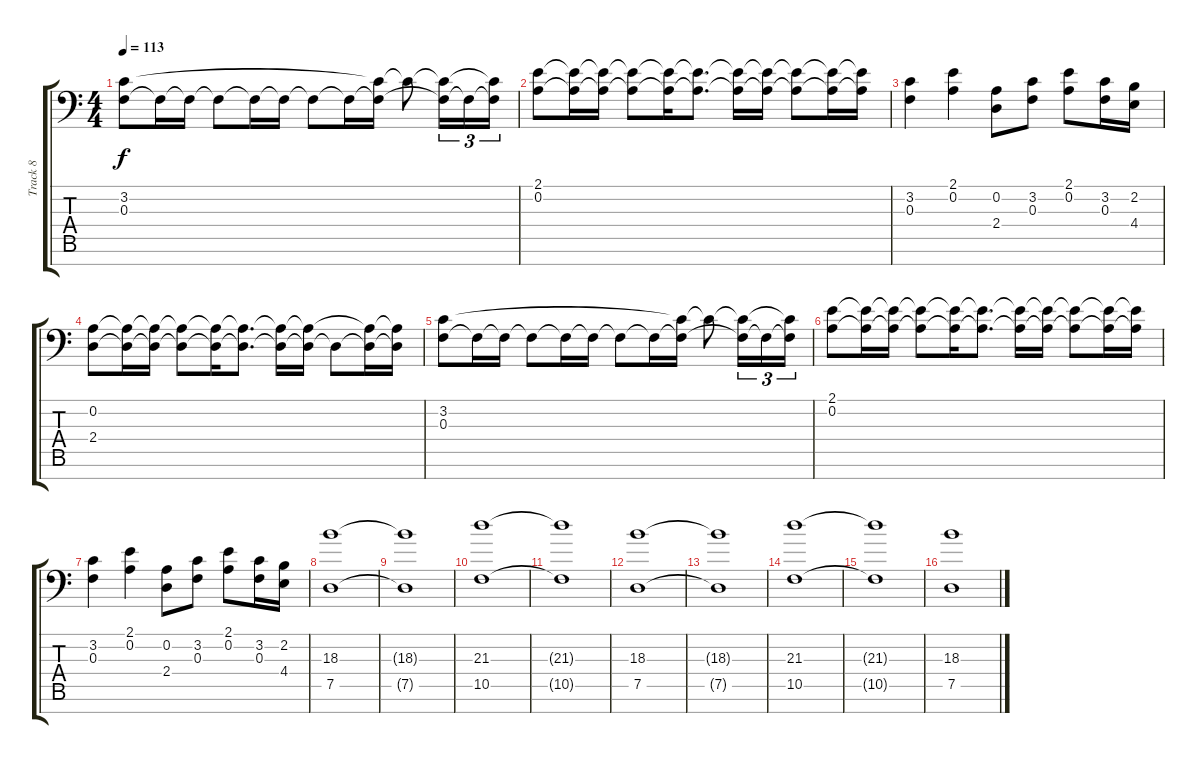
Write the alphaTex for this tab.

\track ("Track 8" "Track 8") {instrument choiraahs}
\staff {score tabs}
\tuning (D4 A3 F3 C3 G2 D2 G1) {hide}
\ts (4 4)
\tempo 113
\clef f4
\ks c
(3.2 0.3).8{dy f} 0.3{t}.16 0.3{t}.16 0.3{t}.8 0.3{t}.16 0.3{t}.16 0.3{t}.8 0.3{t}.16 (3.2{t} 0.3{t}).16 3.2{t}.8 (3.2{t} 0.3{t}).16{tu (3 2)} 0.3{t}.16{tu (3 2)} (3.2{t} 0.3{t}).16{tu (3 2)} |
(2.1 0.2).8 (2.1{t} 0.2{t}).16 (2.1{t} 0.2{t}).16 (2.1{t} 0.2{t}).8 (2.1{t} 0.2{t}).16 (2.1{t} 0.2{t}).8{d} (2.1{t} 0.2{t}).16 (2.1{t} 0.2{t}).16 (2.1{t} 0.2{t}).8 (2.1{t} 0.2{t}).16 (2.1{t} 0.2{t}).16 |
(3.2 0.3).4 (2.1 0.2).4 (0.2 2.4).8 (3.2 0.3).8 (2.1 0.2).8 (3.2 0.3).16 (2.2 4.4).16 |
(0.2 2.4).8 (0.2{t} 2.4{t}).16 (0.2{t} 2.4{t}).16 (0.2{t} 2.4{t}).8 (0.2{t} 2.4{t}).16 (0.2{t} 2.4{t}).8{d} (0.2{t} 2.4{t}).16 (0.2{t} 2.4{t}).16 2.4{t}.8 (0.2{t} 2.4{t}).16 (0.2{t} 2.4{t}).16 |
(3.2 0.3).8 0.3{t}.16 0.3{t}.16 0.3{t}.8 0.3{t}.16 0.3{t}.16 0.3{t}.8 0.3{t}.16 (3.2{t} 0.3{t}).16 3.2{t}.8 (3.2{t} 0.3{t}).16{tu (3 2)} 0.3{t}.16{tu (3 2)} (3.2{t} 0.3{t}).16{tu (3 2)} |
(2.1 0.2).8 (2.1{t} 0.2{t}).16 (2.1{t} 0.2{t}).16 (2.1{t} 0.2{t}).8 (2.1{t} 0.2{t}).16 (2.1{t} 0.2{t}).8{d} (2.1{t} 0.2{t}).16 (2.1{t} 0.2{t}).16 (2.1{t} 0.2{t}).8 (2.1{t} 0.2{t}).16 (2.1{t} 0.2{t}).16 |
(3.2 0.3).4 (2.1 0.2).4 (0.2 2.4).8 (3.2 0.3).8 (2.1 0.2).8 (3.2 0.3).16 (2.2 4.4).16 |
(18.3 7.5).1 |
(18.3{t} 7.5{t}).1 |
(21.3 10.5).1 |
(21.3{t} 10.5{t}).1 |
(18.3 7.5).1 |
(18.3{t} 7.5{t}).1 |
(21.3 10.5).1 |
(21.3{t} 10.5{t}).1 |
(18.3 7.5).1
